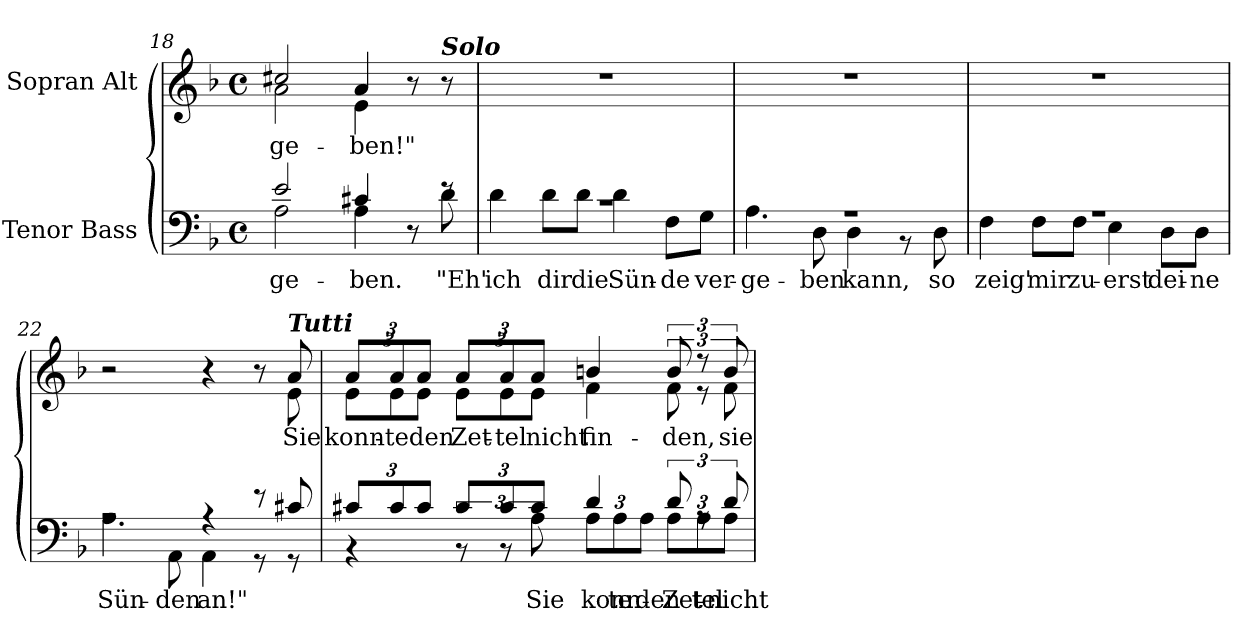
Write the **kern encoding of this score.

**kern	**text	**kern	**text
*part2	*part2	*part1	*part1
*staff2	*staff2	*staff1	*staff1
*I"Tenor Bass	*	*I"Sopran Alt	*
*clefF4	*	*clefG2	*
*k[b-]	*	*k[b-]	*
*M4/4	*	*M4/4	*
*met(c)	*	*met(c)	*
=18	=18	=18	=18
*^	*	*^	*
2e/	2A\	-ge-	2cc#X/	2a\	-ge-
4c#X/	4A\	-ben.	4a/	4e\	-ben!"
8r	8ryy	.	8r	8ryy	.
!	!	!	!LO:TX:a:Bi:t=Solo	!	!
8re	8d\	"Eh'	8r	8ryy	.
*	*	*	*v	*v	*
=19	=19	=19	=19	=19
1rc	4d\	ich	1r	.
.	8d\L	dir	.	.
.	8d\J	die	.	.
.	4d\	Sün-	.	.
.	8F\L	-de	.	.
.	8G\J	ver-	.	.
=20	=20	=20	=20	=20
1rA	4.A\	-ge-	1r	.
.	8D\	-ben	.	.
.	4D\	kann,	.	.
.	8r	.	.	.
.	8D\	so	.	.
!!LO:LB:g=z
=21	=21	=21	=21	=21
1rA	4F\	zeig'	1r	.
.	8F\L	mir	.	.
.	8F\J	zu-	.	.
.	4E\	-erst	.	.
.	8D\L	dei-	.	.
.	8D\J	-ne	.	.
=22	=22	=22	=22	=22
*	*	*	*^	*
2rA	4.A\	Sün-	2r	2ryy	.
.	8AA\	-den	.	.	.
4rA	4AA\	an!"	4r	4ryy	.
8r	8r	.	8r	8ryy	.
!	!	!	!LO:TX:a:Bi:t=Tutti	!	!
8c#X/	8r	.	8a/	8e\	Sie
=23	=23	=23	=23	=23	=23
12c#X/L	4r	.	12a/L	12e\L	konn-
12c#/	.	.	12a/	12e\	-te
12c#/J	.	.	12a/J	12e\J	den
12c#/L	12r	.	12a/L	12e\L	Zet-
12c#/	12r	.	12a/	12e\	-tel
12c#/J	12A\	Sie	12a/J	12e\J	nicht
4d/	12A\L	konn-	4bn/	4f\	fin-
.	12A\	-te	.	.	.
.	12A\J	den	.	.	.
12d/	12A\L	Zet-	12b/	12f\	-den,
12rA	12A\	-tel	12r	12r	.
12d/	12A\J	nicht	12b/	12f\	sie
*v	*v	*	*	*	*
*	*	*v	*v	*
=	=	=	=
*-	*-	*-	*-
